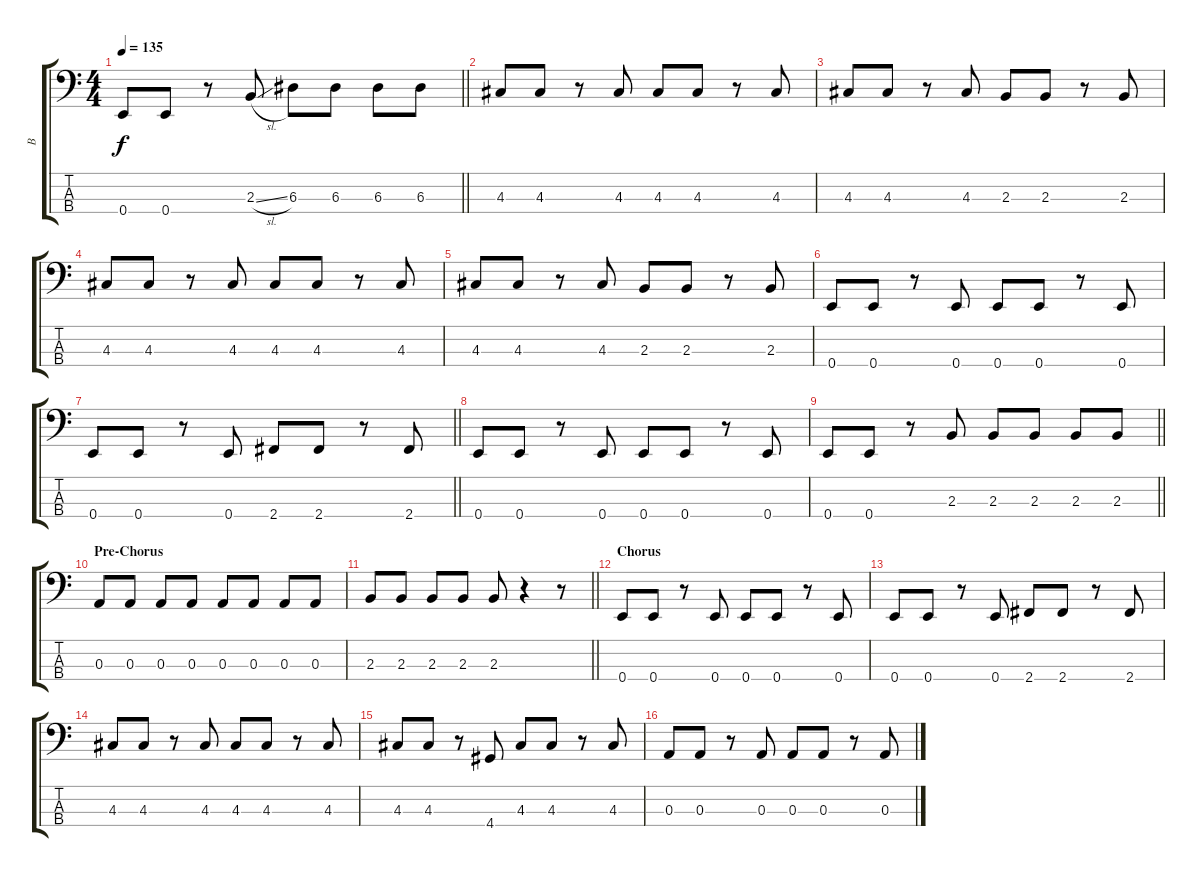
\track ("B" "B") {instrument electricbasspick}
\staff {score tabs}
\tuning (G2 D2 A1 E1) {hide}
\ts (4 4)
\tempo 135
\clef f4
\barLineRight lightlight
\ks c
0.4.8{dy f} 0.4.8 r.8 2.3{sl}.8 6.3.8 6.3.8 6.3.8 6.3.8 |
4.3.8 4.3.8 r.8 4.3.8 4.3.8 4.3.8 r.8 4.3.8 |
4.3.8 4.3.8 r.8 4.3.8 2.3.8 2.3.8 r.8 2.3.8 |
4.3.8 4.3.8 r.8 4.3.8 4.3.8 4.3.8 r.8 4.3.8 |
4.3.8 4.3.8 r.8 4.3.8 2.3.8 2.3.8 r.8 2.3.8 |
0.4.8 0.4.8 r.8 0.4.8 0.4.8 0.4.8 r.8 0.4.8 |
\barLineRight lightlight
0.4.8 0.4.8 r.8 0.4.8 2.4.8 2.4.8 r.8 2.4.8 |
0.4.8 0.4.8 r.8 0.4.8 0.4.8 0.4.8 r.8 0.4.8 |
\barLineRight lightlight
0.4.8 0.4.8 r.8 2.3.8 2.3.8 2.3.8 2.3.8 2.3.8 |
\section ("" "Pre-Chorus")
0.3.8 0.3.8 0.3.8 0.3.8 0.3.8 0.3.8 0.3.8 0.3.8 |
\barLineRight lightlight
2.3.8 2.3.8 2.3.8 2.3.8 2.3.8 r.4 r.8 |
\section ("" "Chorus")
0.4.8 0.4.8 r.8 0.4.8 0.4.8 0.4.8 r.8 0.4.8 |
0.4.8 0.4.8 r.8 0.4.8 2.4.8 2.4.8 r.8 2.4.8 |
4.3.8 4.3.8 r.8 4.3.8 4.3.8 4.3.8 r.8 4.3.8 |
4.3.8 4.3.8 r.8 4.4.8 4.3.8 4.3.8 r.8 4.3.8 |
0.3.8 0.3.8 r.8 0.3.8 0.3.8 0.3.8 r.8 0.3.8
